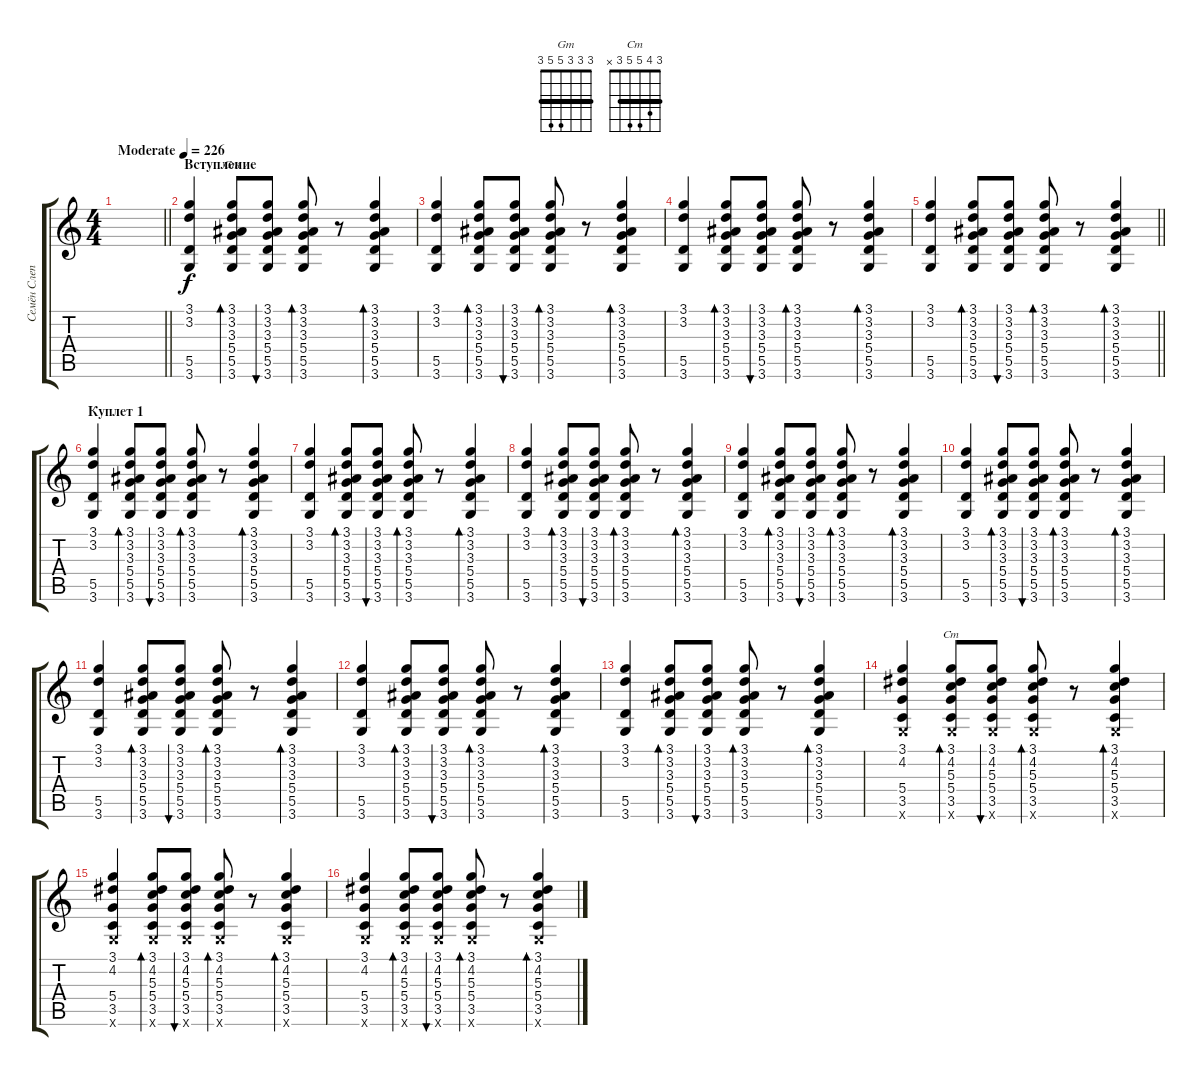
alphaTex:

\track ("Семён Слепаков" "Семён Слеп") {instrument acousticguitarsteel}
\staff {score tabs}
\tuning (E4 B3 G3 D3 A2 E2) {hide}
\chord ("Gm" 3 3 3 5 5 3) {barre 3}
\chord ("Cm" 3 4 5 5 3 x) {barre 3}
\ts (4 4)
\tempo (226 "Moderate")
\clef g2
\barLineRight lightlight
\ks c
|
\section ("" "Вступление")
(3.1 3.2 5.5 3.6).4 (3.1 3.2 3.3 5.4 5.5 3.6).8{bd 60 ch "Gm"} (3.1 3.2 3.3 5.4 5.5 3.6).8{bu 60} (3.1 3.2 3.3 5.4 5.5 3.6).8{bd 60} r.8 (3.1 3.2 3.3 5.4 5.5 3.6).4{bd 60} |
(3.1 3.2 5.5 3.6).4 (3.1 3.2 3.3 5.4 5.5 3.6).8{bd 60} (3.1 3.2 3.3 5.4 5.5 3.6).8{bu 60} (3.1 3.2 3.3 5.4 5.5 3.6).8{bd 60} r.8 (3.1 3.2 3.3 5.4 5.5 3.6).4{bd 60} |
(3.1 3.2 5.5 3.6).4 (3.1 3.2 3.3 5.4 5.5 3.6).8{bd 60} (3.1 3.2 3.3 5.4 5.5 3.6).8{bu 60} (3.1 3.2 3.3 5.4 5.5 3.6).8{bd 60} r.8 (3.1 3.2 3.3 5.4 5.5 3.6).4{bd 60} |
\barLineRight lightlight
(3.1 3.2 5.5 3.6).4 (3.1 3.2 3.3 5.4 5.5 3.6).8{bd 60} (3.1 3.2 3.3 5.4 5.5 3.6).8{bu 60} (3.1 3.2 3.3 5.4 5.5 3.6).8{bd 60} r.8 (3.1 3.2 3.3 5.4 5.5 3.6).4{bd 60} |
\section ("" "Куплет 1")
(3.1 3.2 5.5 3.6).4 (3.1 3.2 3.3 5.4 5.5 3.6).8{bd 60} (3.1 3.2 3.3 5.4 5.5 3.6).8{bu 60} (3.1 3.2 3.3 5.4 5.5 3.6).8{bd 60} r.8 (3.1 3.2 3.3 5.4 5.5 3.6).4{bd 60} |
(3.1 3.2 5.5 3.6).4 (3.1 3.2 3.3 5.4 5.5 3.6).8{bd 60} (3.1 3.2 3.3 5.4 5.5 3.6).8{bu 60} (3.1 3.2 3.3 5.4 5.5 3.6).8{bd 60} r.8 (3.1 3.2 3.3 5.4 5.5 3.6).4{bd 60} |
(3.1 3.2 5.5 3.6).4 (3.1 3.2 3.3 5.4 5.5 3.6).8{bd 60} (3.1 3.2 3.3 5.4 5.5 3.6).8{bu 60} (3.1 3.2 3.3 5.4 5.5 3.6).8{bd 60} r.8 (3.1 3.2 3.3 5.4 5.5 3.6).4{bd 60} |
(3.1 3.2 5.5 3.6).4 (3.1 3.2 3.3 5.4 5.5 3.6).8{bd 60} (3.1 3.2 3.3 5.4 5.5 3.6).8{bu 60} (3.1 3.2 3.3 5.4 5.5 3.6).8{bd 60} r.8 (3.1 3.2 3.3 5.4 5.5 3.6).4{bd 60} |
(3.1 3.2 5.5 3.6).4 (3.1 3.2 3.3 5.4 5.5 3.6).8{bd 60} (3.1 3.2 3.3 5.4 5.5 3.6).8{bu 60} (3.1 3.2 3.3 5.4 5.5 3.6).8{bd 60} r.8 (3.1 3.2 3.3 5.4 5.5 3.6).4{bd 60} |
(3.1 3.2 5.5 3.6).4 (3.1 3.2 3.3 5.4 5.5 3.6).8{bd 60} (3.1 3.2 3.3 5.4 5.5 3.6).8{bu 60} (3.1 3.2 3.3 5.4 5.5 3.6).8{bd 60} r.8 (3.1 3.2 3.3 5.4 5.5 3.6).4{bd 60} |
(3.1 3.2 5.5 3.6).4 (3.1 3.2 3.3 5.4 5.5 3.6).8{bd 60} (3.1 3.2 3.3 5.4 5.5 3.6).8{bu 60} (3.1 3.2 3.3 5.4 5.5 3.6).8{bd 60} r.8 (3.1 3.2 3.3 5.4 5.5 3.6).4{bd 60} |
(3.1 3.2 5.5 3.6).4 (3.1 3.2 3.3 5.4 5.5 3.6).8{bd 60} (3.1 3.2 3.3 5.4 5.5 3.6).8{bu 60} (3.1 3.2 3.3 5.4 5.5 3.6).8{bd 60} r.8 (3.1 3.2 3.3 5.4 5.5 3.6).4{bd 60} |
(3.1 4.2 5.4 3.5 3.6{x}).4 (3.1 4.2 5.3 5.4 3.5 3.6{x}).8{bd 60 ch "Cm"} (3.1 4.2 5.3 5.4 3.5 3.6{x}).8{bu 60} (3.1 4.2 5.3 5.4 3.5 3.6{x}).8{bd 60} r.8 (3.1 4.2 5.3 5.4 3.5 3.6{x}).4{bd 60} |
(3.1 4.2 5.4 3.5 3.6{x}).4 (3.1 4.2 5.3 5.4 3.5 3.6{x}).8{bd 60} (3.1 4.2 5.3 5.4 3.5 3.6{x}).8{bu 60} (3.1 4.2 5.3 5.4 3.5 3.6{x}).8{bd 60} r.8 (3.1 4.2 5.3 5.4 3.5 3.6{x}).4{bd 60} |
(3.1 4.2 5.4 3.5 3.6{x}).4 (3.1 4.2 5.3 5.4 3.5 3.6{x}).8{bd 60} (3.1 4.2 5.3 5.4 3.5 3.6{x}).8{bu 60} (3.1 4.2 5.3 5.4 3.5 3.6{x}).8{bd 60} r.8 (3.1 4.2 5.3 5.4 3.5 3.6{x}).4{bd 60}
